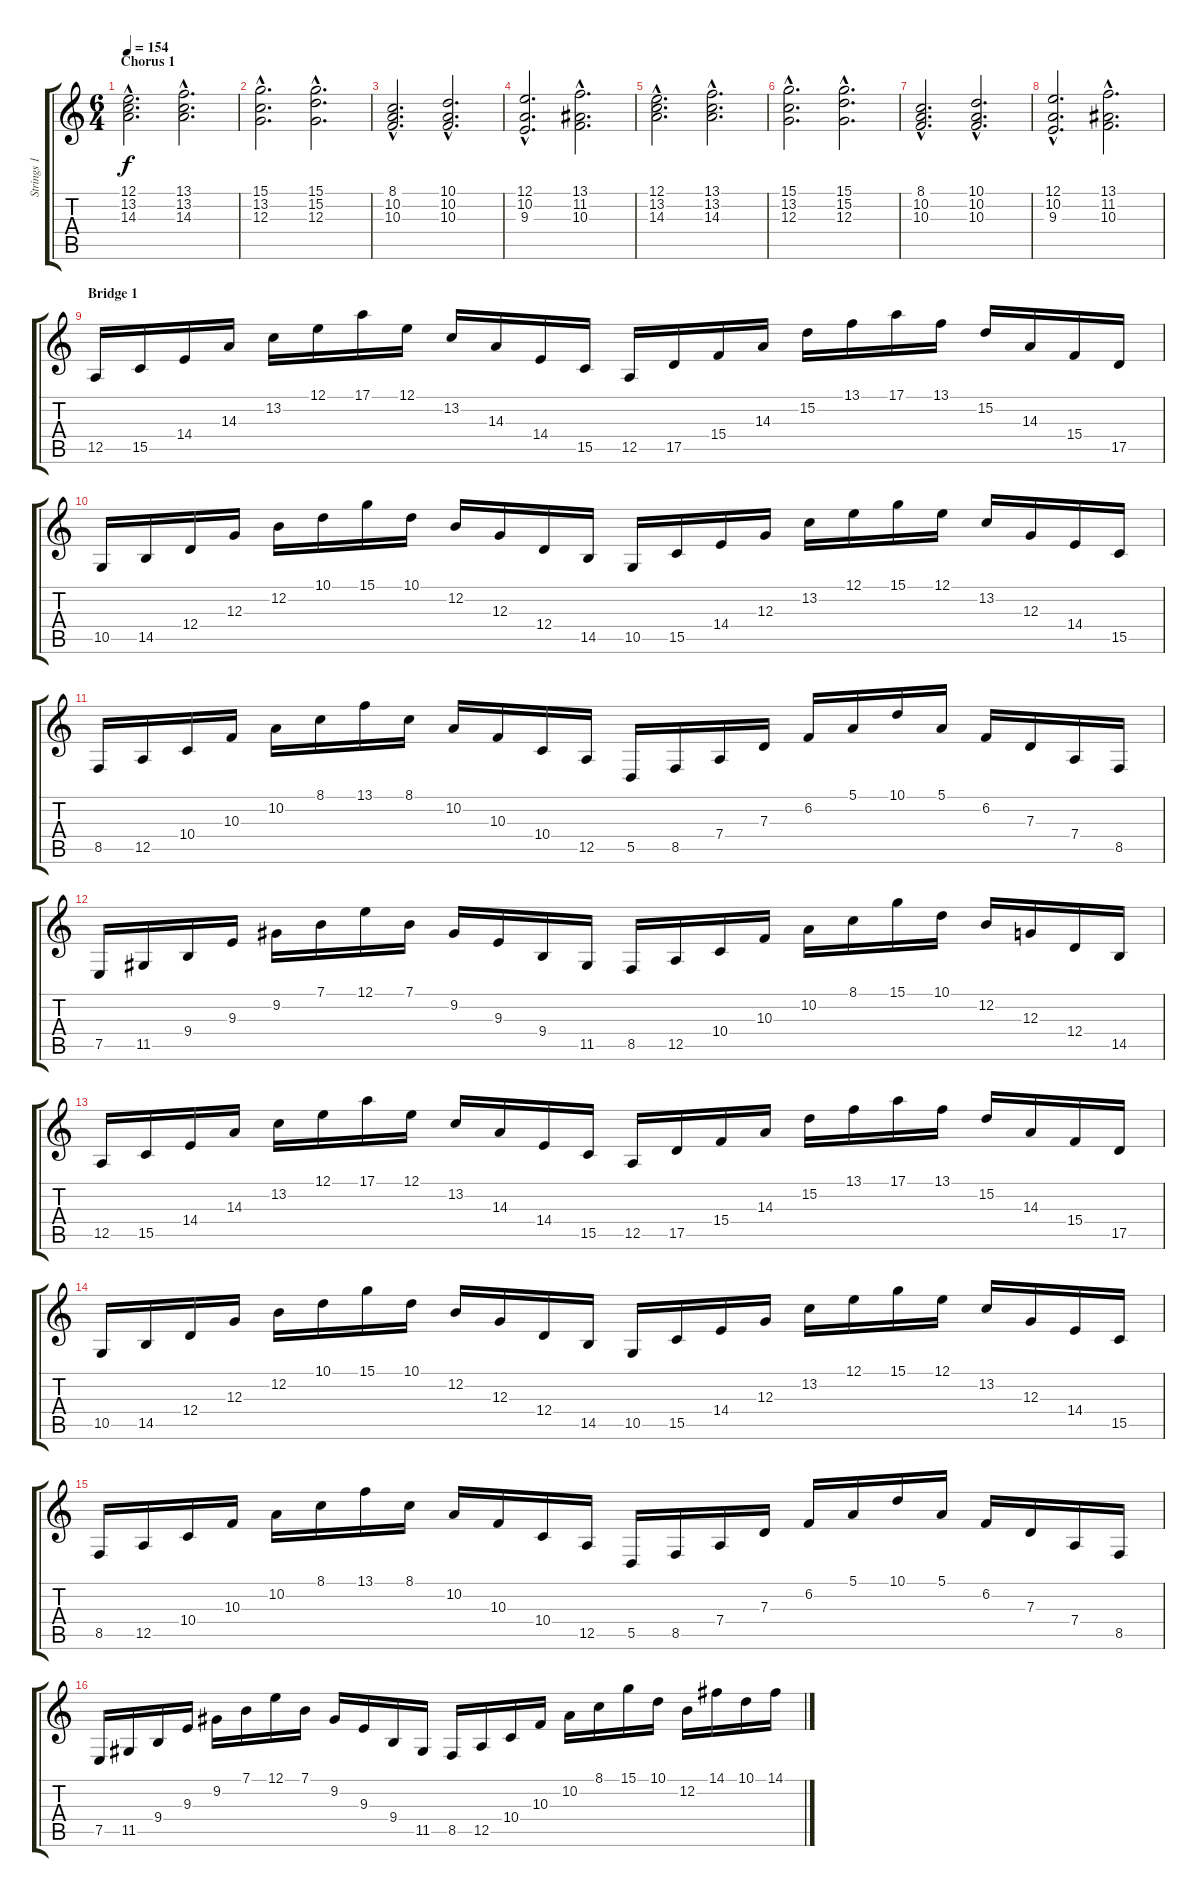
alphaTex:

\track ("Strings 1" "Strings 1") {instrument stringensemble1}
\staff {score tabs}
\tuning (E4 B3 G3 D3 A2 E2) {hide}
\ts (6 4)
\section ("" "Chorus 1")
\tempo 154
\clef g2
\ks c
(12.1{hac} 13.2{hac} 14.3{hac}).2{d dy f} (13.1{hac} 13.2{hac} 14.3{hac}).2{d} |
(15.1{hac} 13.2{hac} 12.3{hac}).2{d} (15.1{hac} 15.2{hac} 12.3{hac}).2{d} |
(8.1{hac} 10.2{hac} 10.3{hac}).2{d} (10.1{hac} 10.2{hac} 10.3{hac}).2{d} |
(12.1{hac} 10.2{hac} 9.3{hac}).2{d} (13.1{hac} 11.2{hac} 10.3{hac}).2{d} |
(12.1{hac} 13.2{hac} 14.3{hac}).2{d} (13.1{hac} 13.2{hac} 14.3{hac}).2{d} |
(15.1{hac} 13.2{hac} 12.3{hac}).2{d} (15.1{hac} 15.2{hac} 12.3{hac}).2{d} |
(8.1{hac} 10.2{hac} 10.3{hac}).2{d} (10.1{hac} 10.2{hac} 10.3{hac}).2{d} |
(12.1{hac} 10.2{hac} 9.3{hac}).2{d} (13.1{hac} 11.2{hac} 10.3{hac}).2{d} |
\section ("" "Bridge 1")
12.5.16{volume 16} 15.5.16 14.4.16 14.3.16 13.2.16 12.1.16 17.1.16 12.1.16 13.2.16 14.3.16 14.4.16 15.5.16 12.5.16 17.5.16 15.4.16 14.3.16 15.2.16 13.1.16 17.1.16 13.1.16 15.2.16 14.3.16 15.4.16 17.5.16 |
10.5.16 14.5.16 12.4.16 12.3.16 12.2.16 10.1.16 15.1.16 10.1.16 12.2.16 12.3.16 12.4.16 14.5.16 10.5.16 15.5.16 14.4.16 12.3.16 13.2.16 12.1.16 15.1.16 12.1.16 13.2.16 12.3.16 14.4.16 15.5.16 |
8.5.16 12.5.16 10.4.16 10.3.16 10.2.16 8.1.16 13.1.16 8.1.16 10.2.16 10.3.16 10.4.16 12.5.16 5.5.16 8.5.16 7.4.16 7.3.16 6.2.16 5.1.16 10.1.16 5.1.16 6.2.16 7.3.16 7.4.16 8.5.16 |
7.5.16 11.5.16 9.4.16 9.3.16 9.2.16 7.1.16 12.1.16 7.1.16 9.2.16 9.3.16 9.4.16 11.5.16 8.5.16 12.5.16 10.4.16 10.3.16 10.2.16 8.1.16 15.1.16 10.1.16 12.2.16 12.3.16 12.4.16 14.5.16 |
12.5.16{volume 16} 15.5.16 14.4.16 14.3.16 13.2.16 12.1.16 17.1.16 12.1.16 13.2.16 14.3.16 14.4.16 15.5.16 12.5.16 17.5.16 15.4.16 14.3.16 15.2.16 13.1.16 17.1.16 13.1.16 15.2.16 14.3.16 15.4.16 17.5.16 |
10.5.16 14.5.16 12.4.16 12.3.16 12.2.16 10.1.16 15.1.16 10.1.16 12.2.16 12.3.16 12.4.16 14.5.16 10.5.16 15.5.16 14.4.16 12.3.16 13.2.16 12.1.16 15.1.16 12.1.16 13.2.16 12.3.16 14.4.16 15.5.16 |
8.5.16 12.5.16 10.4.16 10.3.16 10.2.16 8.1.16 13.1.16 8.1.16 10.2.16 10.3.16 10.4.16 12.5.16 5.5.16 8.5.16 7.4.16 7.3.16 6.2.16 5.1.16 10.1.16 5.1.16 6.2.16 7.3.16 7.4.16 8.5.16 |
7.5.16 11.5.16 9.4.16 9.3.16 9.2.16 7.1.16 12.1.16 7.1.16 9.2.16 9.3.16 9.4.16 11.5.16 8.5.16 12.5.16 10.4.16 10.3.16 10.2.16 8.1.16 15.1.16 10.1.16 12.2.16 14.1.16 10.1.16 14.1.16
